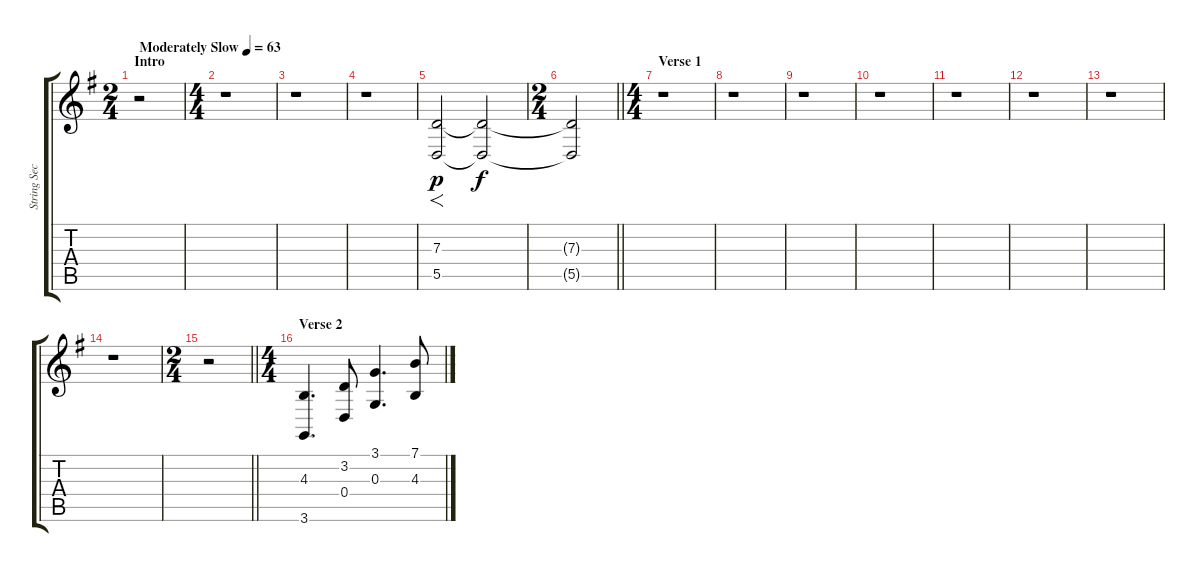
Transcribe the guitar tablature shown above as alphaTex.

\track ("String Section" "String Sec") {instrument stringensemble1}
\staff {score tabs}
\tuning (E4 B3 G3 D3 A2 E2) {hide}
\ts (2 4)
\section ("" "Intro")
\tempo (63 "Moderately Slow")
\clef g2
\ks g
r.2{dy p instrument stringensemble1} |
\ts (4 4)
r.1 |
r.1 |
r.1 |
(7.3 5.5).2{f volume 12} (7.3{t} 5.5{t}).2{dy f} |
\ts (2 4)
\barLineRight lightlight
(7.3{t} 5.5{t}).2 |
\ts (4 4)
\section ("" "Verse 1")
r.1 |
r.1 |
r.1 |
r.1 |
r.1 |
r.1 |
r.1 |
r.1 |
\ts (2 4)
\barLineRight lightlight
r.2 |
\ts (4 4)
\section ("" "Verse 2")
(4.3 3.6).4{d volume 9} (3.2 0.4).8 (3.1 0.3).4{d} (7.1 4.3).8
